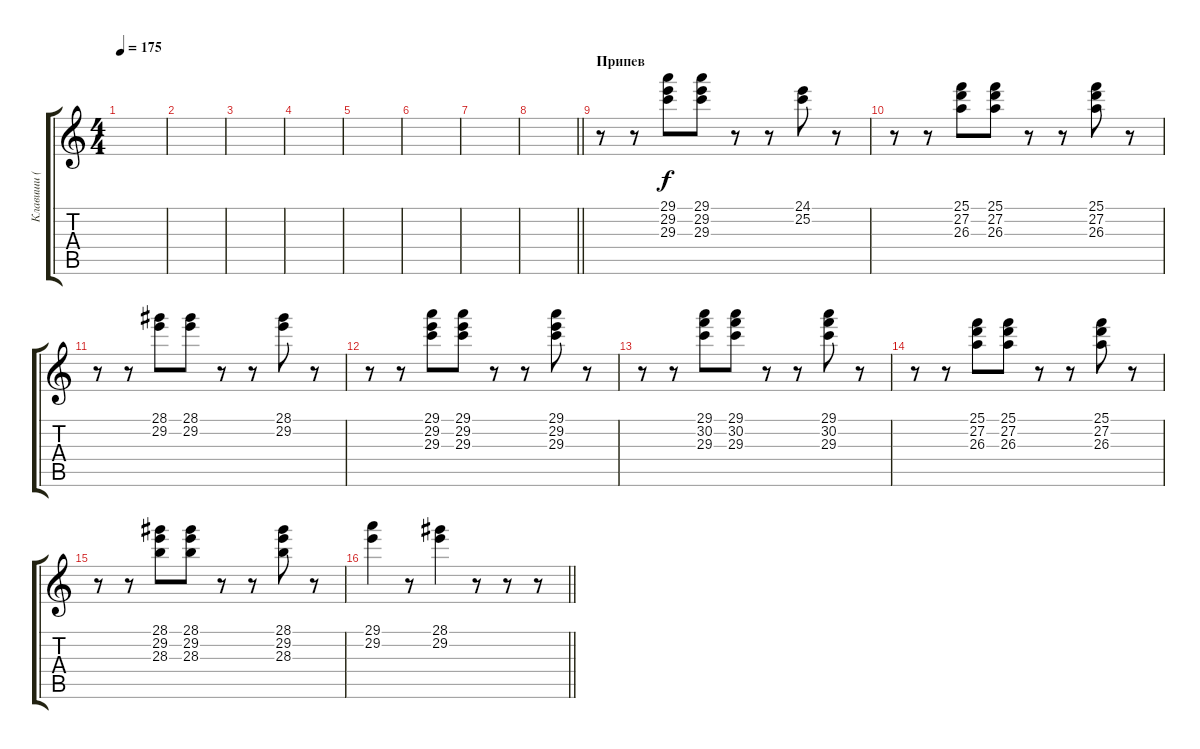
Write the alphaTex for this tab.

\track ("Клавиши ( Сэмпл Органа )" "Клавиши ( ") {instrument rockorgan}
\staff {score tabs}
\tuning (E4 B3 G3 D3 A2 E2) {hide}
\ts (4 4)
\section ("" "")
\tempo 175
\clef g2
\ks c
|
|
|
|
|
|
|
\barLineRight lightlight
|
\section ("" "Припев")
r.8 r.8 (29.1 29.2 29.3).8 (29.1 29.2 29.3).8 r.8 r.8 (24.1 25.2).8 r.8 |
r.8 r.8 (25.1 27.2 26.3).8 (25.1 27.2 26.3).8 r.8 r.8 (25.1 27.2 26.3).8 r.8 |
r.8 r.8 (28.1 29.2).8 (28.1 29.2).8 r.8 r.8 (28.1 29.2).8 r.8 |
r.8 r.8 (29.1 29.2 29.3).8 (29.1 29.2 29.3).8 r.8 r.8 (29.1 29.2 29.3).8 r.8 |
r.8 r.8 (29.1 30.2 29.3).8 (29.1 30.2 29.3).8 r.8 r.8 (29.1 30.2 29.3).8 r.8 |
r.8 r.8 (25.1 27.2 26.3).8 (25.1 27.2 26.3).8 r.8 r.8 (25.1 27.2 26.3).8 r.8 |
r.8 r.8 (28.1 29.2 28.3).8 (28.1 29.2 28.3).8 r.8 r.8 (28.1 29.2 28.3).8 r.8 |
\barLineRight lightlight
(29.1 29.2).4 r.8 (28.1 29.2).4 r.8 r.8 r.8
